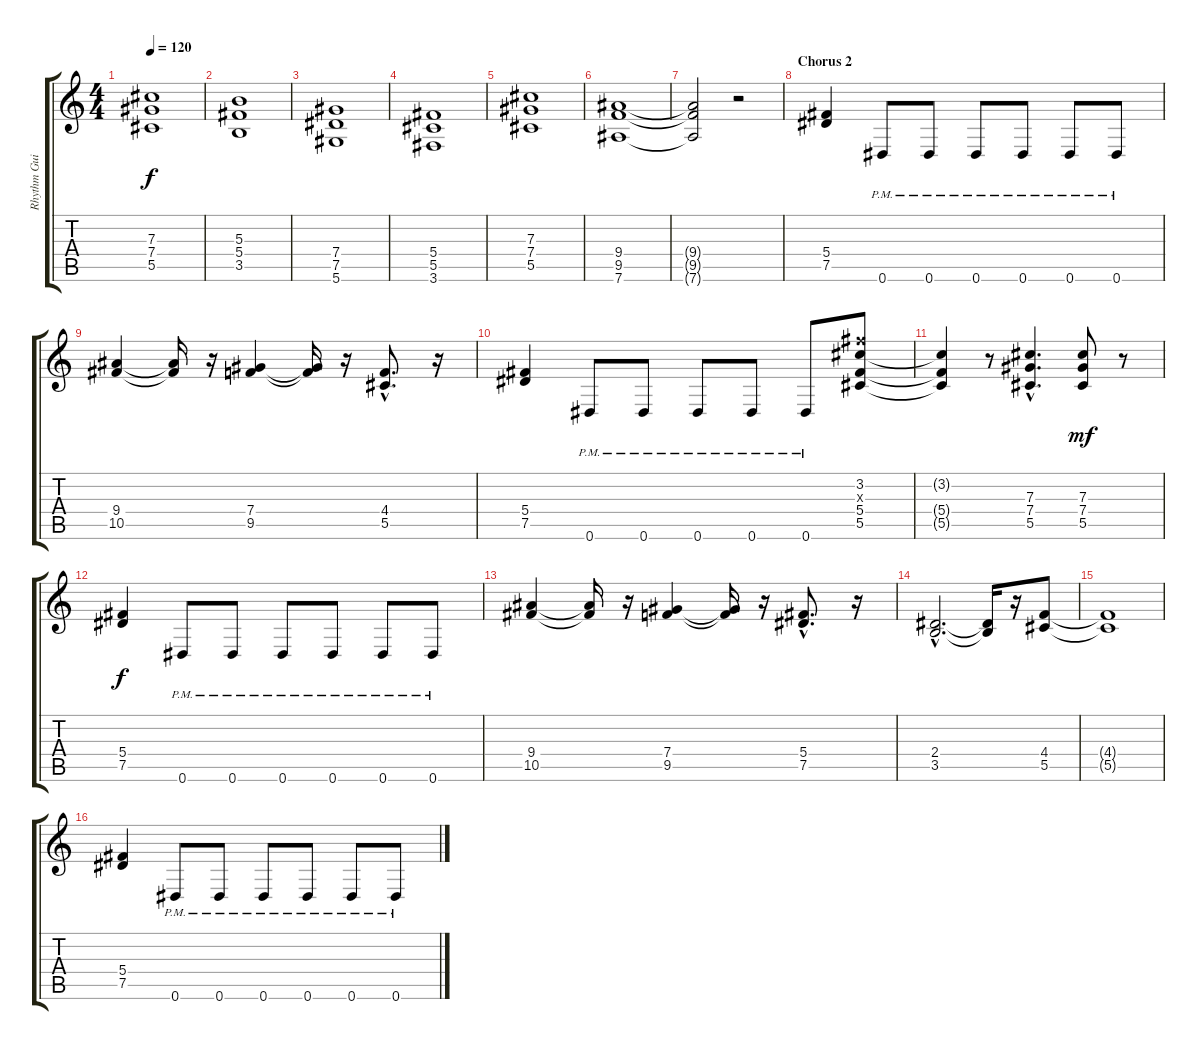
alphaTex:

\track ("Rhythm Guitar" "Rhythm Gui") {instrument distortionguitar}
\staff {score tabs}
\tuning (Eb4 Bb3 Gb3 Db3 Ab2 Eb2) {hide}
\ts (4 4)
\tempo 120
\clef g2
\ks c
(7.3 7.4 5.5).1{dy f} |
(5.3 5.4 3.5).1 |
(7.4 7.5 5.6).1 |
(5.4 5.5 3.6).1 |
(7.3 7.4 5.5).1 |
(9.4 9.5 7.6).1 |
(9.4{t} 9.5{t} 7.6{t}).2 r.2 |
\section ("" "Chorus 2")
(5.4 7.5).4 0.6{pm}.8 0.6{pm}.8 0.6{pm}.8 0.6{pm}.8 0.6{pm}.8 0.6{pm}.8 |
(9.4 10.5).4 (9.4{t} 10.5{t}).16 r.16 (7.4 9.5).4 (7.4{t} 9.5{t}).16 r.16 (4.4{hac} 5.5{hac}).8{d} r.16 |
(5.4 7.5).4 0.6{pm}.8 0.6{pm}.8 0.6{pm}.8 0.6{pm}.8 0.6{pm}.8 (3.2 12.3{x} 5.4 5.5).8 |
(3.2{t} 5.4{t} 5.5{t}).4 r.8 (7.3{hac} 7.4{hac} 5.5{hac}).4{d} (7.3 7.4 5.5).8{dy mf} r.8 |
(5.4 7.5).4{dy f} 0.6{pm}.8 0.6{pm}.8 0.6{pm}.8 0.6{pm}.8 0.6{pm}.8 0.6{pm}.8 |
(9.4 10.5).4 (9.4{t} 10.5{t}).16 r.16 (7.4 9.5).4 (7.4{t} 9.5{t}).16 r.16 (5.4{hac} 7.5{hac}).8{d} r.16 |
(2.4{hac} 3.5{hac}).2{d} (2.4{t} 3.5{t}).16 r.16 (4.4 5.5).8 |
(4.4{t} 5.5{t}).1 |
(5.4 7.5).4 0.6{pm}.8 0.6{pm}.8 0.6{pm}.8 0.6{pm}.8 0.6{pm}.8 0.6{pm}.8
